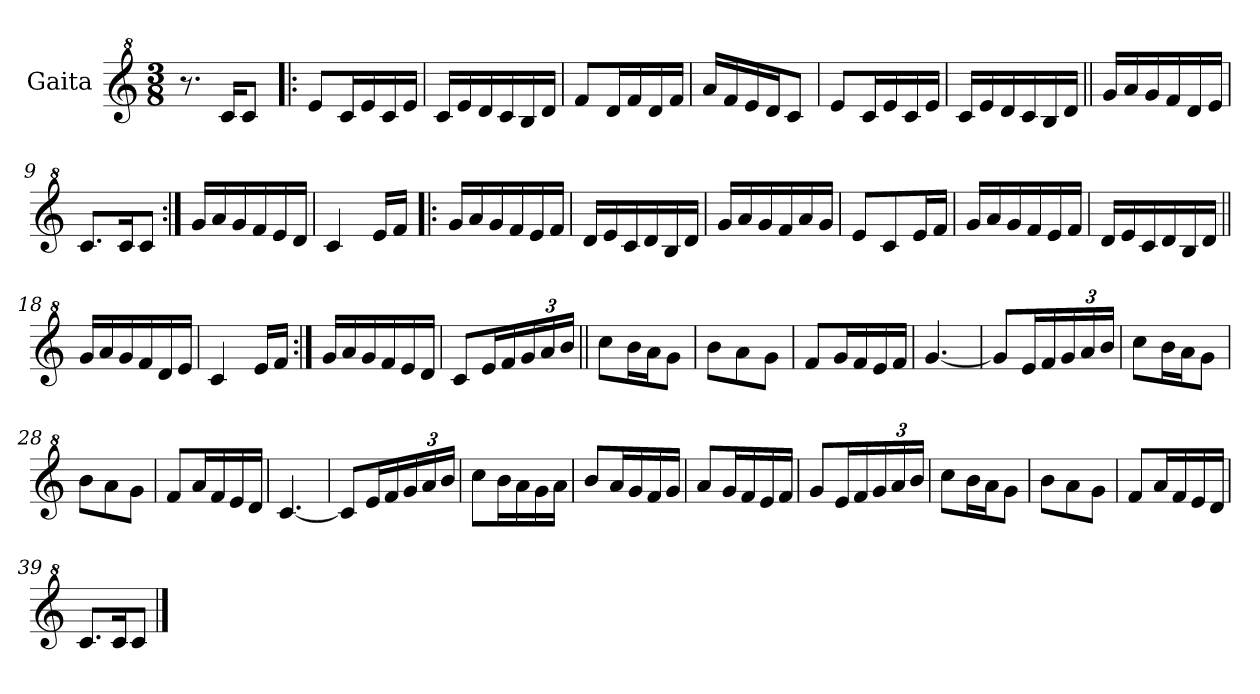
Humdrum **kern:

**kern
*part1
*staff1
*I"Gaita
*clefG^2
*k[]
*M3/8
*MM114
=1
8.r
16cc/KL
8cc/J
=2!|:
8ee/L
16cc/L
16ee/
16cc/
16ee/JJ
=3
16cc/LL
16ee/
16dd/
16cc/
16b/
16dd/JJ
=4
8ff/L
16dd/L
16ff/
16dd/
16ff/JJ
=5
16aa/LL
16ff/
16ee/
16dd/J
8cc/J
=6
8ee/L
16cc/L
16ee/
16cc/
16ee/JJ
=7
16cc/LL
16ee/
16dd/
16cc/
16b/
16dd/JJ
=8||
16gg/LL
16aa/
16gg/
16ff/
16dd/
16ee/JJ
!!LO:LB:g=z
=9
8.cc/L
16cc/K
8cc/J
=10:|!
16gg/LL
16aa/
16gg/
16ff/
16ee/
16dd/JJ
=11
4cc/
16ee/LL
16ff/JJ
=12!|:
16gg/LL
16aa/
16gg/
16ff/
16ee/
16ff/JJ
=13
16dd/LL
16ee/
16cc/
16dd/
16b/
16dd/JJ
=14
16gg/LL
16aa/
16gg/
16ff/
16aa/
16gg/JJ
=15
8ee/L
8cc/
16ee/L
16ff/JJ
=16
16gg/LL
16aa/
16gg/
16ff/
16ee/
16ff/JJ
!!LO:LB:g=z
=17
16dd/LL
16ee/
16cc/
16dd/
16b/
16dd/JJ
=18||
16gg/LL
16aa/
16gg/
16ff/
16dd/
16ee/JJ
=19
4cc/
16ee/LL
16ff/JJ
=20:|!
16gg/LL
16aa/
16gg/
16ff/
16ee/
16dd/JJ
=21
8cc/L
16ee/L
16ff/
*Xbrackettup
24gg/
24aa/
24bb/JJ
=22||
8ccc\L
16bb\L
16aa\J
8gg\J
=23
8bb\L
8aa\
8gg\J
=24
8ff/L
16gg/L
16ff/
16ee/
16ff/JJ
=25
[4.gg/
!!LO:LB:g=z
=26
8gg/L]
16ee/L
16ff/
24gg/
24aa/
24bb/JJ
=27
8ccc\L
16bb\L
16aa\J
8gg\J
=28
8bb\L
8aa\
8gg\J
=29
8ff/L
16aa/L
16ff/
16ee/
16dd/JJ
=30
[4.cc/
=31
8cc/L]
16ee/L
16ff/
24gg/
24aa/
24bb/JJ
=32
8ccc\L
16bb\L
16aa\
16gg\
16aa\JJ
=33
8bb/L
16aa/L
16gg/
16ff/
16gg/JJ
=34
8aa/L
16gg/L
16ff/
16ee/
16ff/JJ
=35
8gg/L
16ee/L
16ff/
24gg/
24aa/
24bb/JJ
!!LO:LB:g=z
=36
8ccc\L
16bb\L
16aa\J
8gg\J
=37
8bb\L
8aa\
8gg\J
=38
8ff/L
16aa/L
16ff/
16ee/
16dd/JJ
=39
8.cc/L
16cc/K
8cc/J
==
*-
